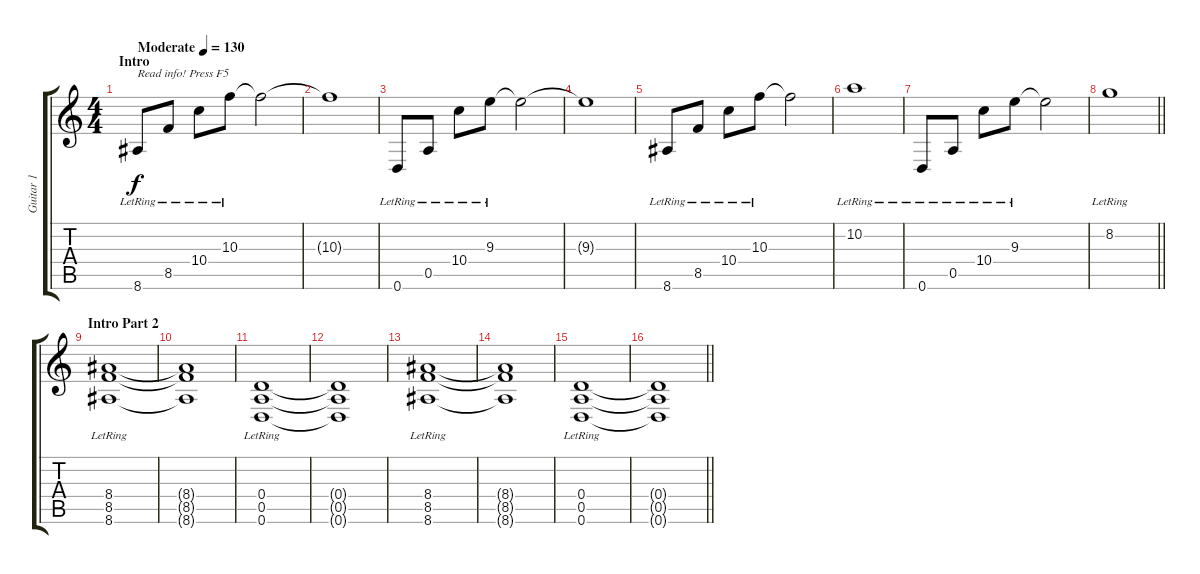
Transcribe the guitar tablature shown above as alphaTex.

\track ("Guitar 1" "Guitar 1") {instrument acousticguitarsteel}
\staff {score tabs}
\tuning (E4 B3 G3 D3 A2 D2) {hide}
\ts (4 4)
\section ("" "Intro")
\tempo (130 "Moderate")
\clef g2
\ks c
8.6{lr}.8{txt "Read info! Press F5" dy f instrument acousticguitarsteel} 8.5{lr}.8 10.4{lr}.8 10.3{lr}.8 10.3{t}.2 |
10.3{t}.1 |
0.6{lr}.8 0.5{lr}.8 10.4{lr}.8 9.3{lr}.8 9.3{t}.2 |
9.3{t}.1 |
8.6{lr}.8 8.5{lr}.8 10.4{lr}.8 10.3{lr}.8 10.3{t}.2 |
10.2{lr}.1 |
0.6{lr}.8 0.5{lr}.8 10.4{lr}.8 9.3{lr}.8 9.3{t}.2 |
\barLineRight lightlight
8.2{lr}.1 |
\section ("" "Intro Part 2")
(8.4{lr} 8.5{lr} 8.6{lr}).1 |
(8.4{t} 8.5{t} 8.6{t}).1 |
(0.4{lr} 0.5{lr} 0.6{lr}).1 |
(0.4{t} 0.5{t} 0.6{t}).1 |
(8.4{lr} 8.5{lr} 8.6{lr}).1 |
(8.4{t} 8.5{t} 8.6{t}).1 |
(0.4 0.5{lr} 0.6).1 |
\barLineRight lightlight
(0.4{t} 0.5{t} 0.6{t}).1
